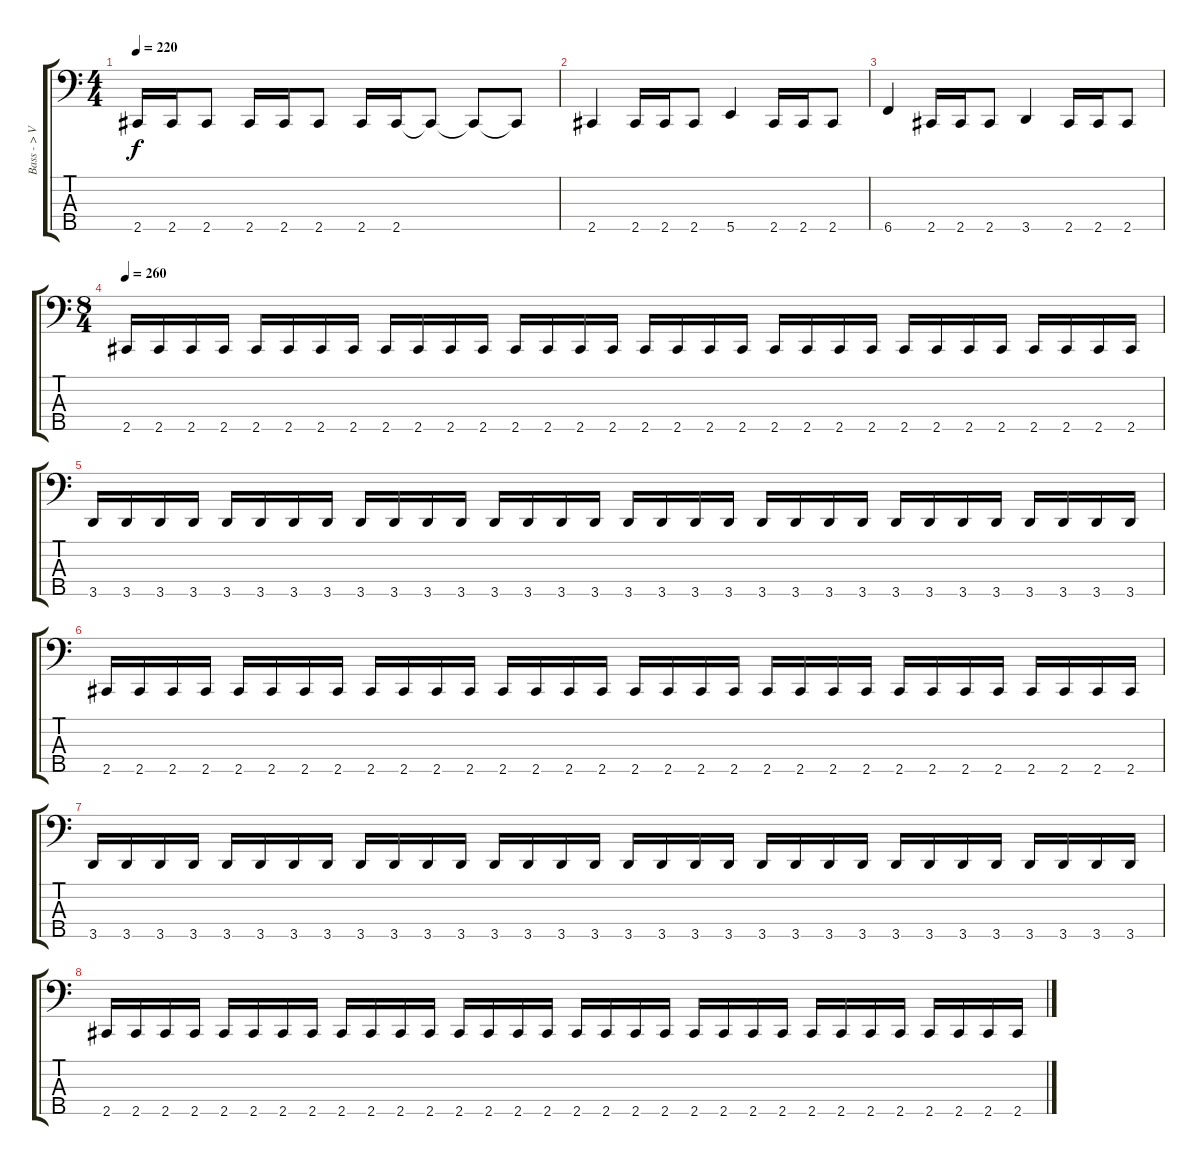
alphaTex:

\track ("Bass - > Vortex" "Bass - > V") {instrument electricbassfinger}
\staff {score tabs}
\tuning (G2 D2 A1 E1 B0) {hide}
\ts (4 4)
\tempo 220
\clef f4
\ks c
2.5.16{dy f} 2.5.16 2.5.8 2.5.16 2.5.16 2.5.8 2.5.16 2.5.16 2.5{t}.8 2.5{t}.8 2.5{t}.8 |
2.5.4 2.5.16 2.5.16 2.5.8 5.5.4 2.5.16 2.5.16 2.5.8 |
6.5.4 2.5.16 2.5.16 2.5.8 3.5.4 2.5.16 2.5.16 2.5.8 |
\ts (8 4)
\tempo 260
2.5.16 2.5.16 2.5.16 2.5.16 2.5.16 2.5.16 2.5.16 2.5.16 2.5.16 2.5.16 2.5.16 2.5.16 2.5.16 2.5.16 2.5.16 2.5.16 2.5.16 2.5.16 2.5.16 2.5.16 2.5.16 2.5.16 2.5.16 2.5.16 2.5.16 2.5.16 2.5.16 2.5.16 2.5.16 2.5.16 2.5.16 2.5.16 |
3.5.16 3.5.16 3.5.16 3.5.16 3.5.16 3.5.16 3.5.16 3.5.16 3.5.16 3.5.16 3.5.16 3.5.16 3.5.16 3.5.16 3.5.16 3.5.16 3.5.16 3.5.16 3.5.16 3.5.16 3.5.16 3.5.16 3.5.16 3.5.16 3.5.16 3.5.16 3.5.16 3.5.16 3.5.16 3.5.16 3.5.16 3.5.16 |
2.5.16 2.5.16 2.5.16 2.5.16 2.5.16 2.5.16 2.5.16 2.5.16 2.5.16 2.5.16 2.5.16 2.5.16 2.5.16 2.5.16 2.5.16 2.5.16 2.5.16 2.5.16 2.5.16 2.5.16 2.5.16 2.5.16 2.5.16 2.5.16 2.5.16 2.5.16 2.5.16 2.5.16 2.5.16 2.5.16 2.5.16 2.5.16 |
3.5.16 3.5.16 3.5.16 3.5.16 3.5.16 3.5.16 3.5.16 3.5.16 3.5.16 3.5.16 3.5.16 3.5.16 3.5.16 3.5.16 3.5.16 3.5.16 3.5.16 3.5.16 3.5.16 3.5.16 3.5.16 3.5.16 3.5.16 3.5.16 3.5.16 3.5.16 3.5.16 3.5.16 3.5.16 3.5.16 3.5.16 3.5.16 |
2.5.16 2.5.16 2.5.16 2.5.16 2.5.16 2.5.16 2.5.16 2.5.16 2.5.16 2.5.16 2.5.16 2.5.16 2.5.16 2.5.16 2.5.16 2.5.16 2.5.16 2.5.16 2.5.16 2.5.16 2.5.16 2.5.16 2.5.16 2.5.16 2.5.16 2.5.16 2.5.16 2.5.16 2.5.16 2.5.16 2.5.16 2.5.16
